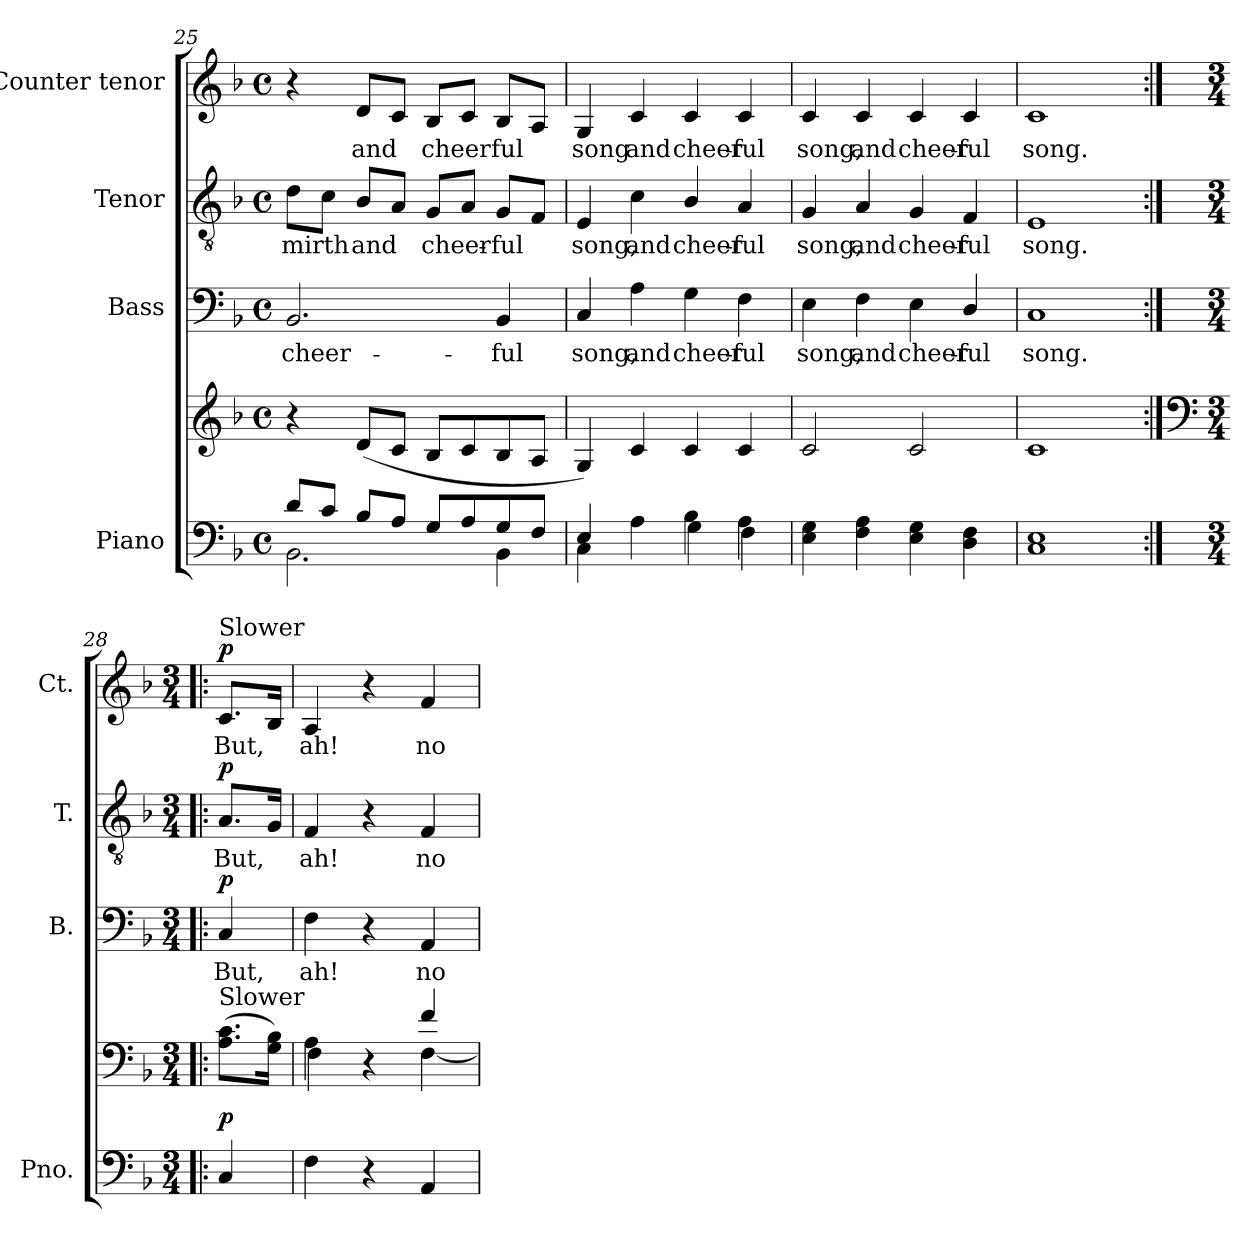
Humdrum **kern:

**kern	**kern	**dynam	**kern	**text	**dynam	**kern	**text	**dynam	**kern	**text	**dynam
*part4	*part4	*part4	*part3	*part3	*part3	*part2	*part2	*part2	*part1	*part1	*part1
*staff5	*staff4	*staff4/5	*staff3	*staff3	*staff3	*staff2	*staff2	*staff2	*staff1	*staff1	*staff1
*I"Piano	*	*	*I"Bass	*	*	*I"Tenor	*	*	*I"Counter tenor	*	*
*I'Pno.	*	*	*I'B.	*	*	*I'T.	*	*	*I'Ct.	*	*
!!LO:LB:g=z
*clefF4	*clefG2	*	*clefF4	*	*	*clefGv2	*	*	*clefG2	*	*
*	*	*	*	*	*	*ITrd7c12	*	*	*	*	*
*k[b-]	*k[b-]	*	*k[b-]	*	*	*k[b-]	*	*	*k[b-]	*	*
*F:	*F:	*	*F:	*	*	*F:	*	*	*F:	*	*
*M4/4	*M4/4	*	*M4/4	*	*	*M4/4	*	*	*M4/4	*	*
*met(c)	*met(c)	*	*met(c)	*	*	*met(c)	*	*	*met(c)	*	*
=25	=25	=25	=25	=25	=25	=25	=25	=25	=25	=25	=25
*^	*	*	*	*	*	*	*	*	*	*	*
!	!	!	!	!	!LO:LY:b:color=#000000	!	!	!	!	!	!	!
!	!	!	!	!	!	!	!	!LO:LY:b:color=#000000	!	!	!	!
8di/L	2.BB-i\	4r	.	2.BB-i/	cheer-	.	8Di\L	mirth	.	4r	.	.
8ci/J	.	.	.	.	.	.	8Ci\J	.	.	.	.	.
!	!	!	!	!	!	!	!	!LO:LY:b:color=#000000	!	!	!	!
!	!	!	!	!	!	!	!	!	!	!	!LO:LY:b:color=#000000	!
8B-i/L	.	(8di/L	.	.	.	.	8BB-i/L	and	.	8di/L	and	.
8Ai/J	.	8ci/J	.	.	.	.	8AAi/J	.	.	8ci/J	.	.
!	!	!	!	!	!	!	!	!LO:LY:b:color=#000000	!	!	!	!
!	!	!	!	!	!	!	!	!	!	!	!LO:LY:b:color=#000000	!
8Gi/L	.	8B-i/L	.	.	.	.	8GGi/L	cheer-	.	8B-i/L	cheer	.
8Ai/	.	8ci/	.	.	.	.	8AAi/J	.	.	8ci/J	.	.
!	!	!	!	!	!LO:LY:b:color=#000000	!	!	!	!	!	!	!
!	!	!	!	!	!	!	!	!LO:LY:b:color=#000000	!	!	!	!
!	!	!	!	!	!	!	!	!	!	!	!LO:LY:b:color=#000000	!
8Gi/	4BB-i\	8B-i/	.	4BB-i/	-ful	.	8GGi/L	-ful	.	8B-i/L	ful	.
8Fi/J	.	8Ai/J	.	.	.	.	8FFi/J	.	.	8Ai/J	.	.
=26	=26	=26	=26	=26	=26	=26	=26	=26	=26	=26	=26	=26
!	!	!	!	!	!LO:LY:b:color=#000000	!	!	!	!	!	!	!
!	!	!	!	!	!	!	!	!LO:LY:b:color=#000000	!	!	!	!
!	!	!	!	!	!	!	!	!	!	!	!LO:LY:b:color=#000000	!
4Ei/	4Ci\	4Gi/)	.	4Ci/	song,	.	4EEi/	song,	.	4Gi/	song	.
!	!	!	!	!	!LO:LY:b:color=#000000	!	!	!	!	!	!	!
!	!	!	!	!	!	!	!	!LO:LY:b:color=#000000	!	!	!	!
!	!	!	!	!	!	!	!	!	!	!	!LO:LY:b:color=#000000	!
4ryy	4Ai\	4ci/	.	4Ai\	and	.	4Ci\	and	.	4ci/	and	.
!	!	!	!	!	!LO:LY:b:color=#000000	!	!	!	!	!	!	!
!	!	!	!	!	!	!	!	!LO:LY:b:color=#000000	!	!	!	!
!	!	!	!	!	!	!	!	!	!	!	!LO:LY:b:color=#000000	!
4B-i\	4Gi\	4ci/	.	4Gi\	cheer-	.	4BB-i/	cheer-	.	4ci/	cheer-	.
!	!	!	!	!	!LO:LY:b:color=#000000	!	!	!	!	!	!	!
!	!	!	!	!	!	!	!	!LO:LY:b:color=#000000	!	!	!	!
!	!	!	!	!	!	!	!	!	!	!	!LO:LY:b:color=#000000	!
4Ai\	4Fi\	4ci/	.	4Fi\	-ful	.	4AAi/	-ful	.	4ci/	-ful	.
*v	*v	*	*	*	*	*	*	*	*	*	*	*
=27	=27	=27	=27	=27	=27	=27	=27	=27	=27	=27	=27
*^	*	*	*	*	*	*	*	*	*	*	*
!	!	!	!	!	!LO:LY:b:color=#000000	!	!	!	!	!	!	!
*v	*v	*	*	*	*	*	*	*	*	*	*	*
*^	*	*	*	*	*	*	*	*	*	*	*
!	!	!	!	!	!	!	!	!LO:LY:b:color=#000000	!	!	!	!
*v	*v	*	*	*	*	*	*	*	*	*	*	*
*^	*	*	*	*	*	*	*	*	*	*	*
!	!	!	!	!	!	!	!	!	!	!	!LO:LY:b:color=#000000	!
*v	*v	*	*	*	*	*	*	*	*	*	*	*
4Ei\ 4Gi	2ci/	.	4Ei\	song,	.	4GGi/	song,	.	4ci/	song,	.
!	!	!	!	!LO:LY:b:color=#000000	!	!	!	!	!	!	!
!	!	!	!	!	!	!	!LO:LY:b:color=#000000	!	!	!	!
!	!	!	!	!	!	!	!	!	!	!LO:LY:b:color=#000000	!
4Fi\ 4Ai	.	.	4Fi\	and	.	4AAi/	and	.	4ci/	and	.
!	!	!	!	!LO:LY:b:color=#000000	!	!	!	!	!	!	!
!	!	!	!	!	!	!	!LO:LY:b:color=#000000	!	!	!	!
!	!	!	!	!	!	!	!	!	!	!LO:LY:b:color=#000000	!
4Ei\ 4Gi	2ci/	.	4Ei\	cheer-	.	4GGi/	cheer-	.	4ci/	cheer-	.
!	!	!	!	!LO:LY:b:color=#000000	!	!	!	!	!	!	!
!	!	!	!	!	!	!	!LO:LY:b:color=#000000	!	!	!	!
!	!	!	!	!	!	!	!	!	!	!LO:LY:b:color=#000000	!
4Di\ 4Fi	.	.	4Di/	-ful	.	4FFi/	-ful	.	4ci/	-ful	.
=28	=28	=28	=28	=28	=28	=28	=28	=28	=28	=28	=28
!	!	!	!	!LO:LY:b:color=#000000	!	!	!	!	!	!	!
!	!	!	!	!	!	!	!LO:LY:b:color=#000000	!	!	!	!
!	!	!	!	!	!	!	!	!	!	!LO:LY:b:color=#000000	!
1Ci 1Ei	1ci	.	1Ci	song.	.	1EEi	song.	.	1ci	song.	.
!!LO:PB:g=z
=28:|!|:	=28:|!|:	=28:|!|:	=28:|!|:	=28:|!|:	=28:|!|:	=28:|!|:	=28:|!|:	=28:|!|:	=28:|!|:	=28:|!|:	=28:|!|:
*	*clefF4	*	*	*	*	*	*	*	*	*	*
*M3/4	*M3/4	*	*M3/4	*	*	*M3/4	*	*	*M3/4	*	*
!	!	!	!	!LO:LY:b:color=#000000	!	!	!	!	!	!	!
!	!	!	!	!	!	!	!LO:LY:b:color=#000000	!	!	!	!
*	*MM80	*	*	*	*	*	*	*	*MM80	*	*
!	!	!	!	!	!	!	!	!	!LO:TX:a:t=Slower	!	!
!	!LO:TX:a:t=Slower	!	!	!	!	!	!	!	!	!	!
!	!	!	!	!	!	!	!	!	!	!LO:LY:b:color=#000000	!
4Ci/	(8.Ai\ 8.ciL	p	4Ci/	But,	p	8.AAi/L	But,	p	8.ci/L	But,	p
.	16Gi\ 16B-iJk)	.	.	.	.	16GGi/Jk	.	.	16B-i/Jk	.	.
=29	=29	=29	=29	=29	=29	=29	=29	=29	=29	=29	=29
*	*^	*	*	*	*	*	*	*	*	*	*
!	!	!	!	!	!LO:LY:b:color=#000000	!	!	!	!	!	!	!
!	!	!	!	!	!	!	!	!LO:LY:b:color=#000000	!	!	!	!
!	!	!	!	!	!	!	!	!	!	!	!LO:LY:b:color=#000000	!
4Fi\	4Ai\	4Fi\	.	4Fi\	ah!	.	4FFi/	ah!	.	4Ai/	ah!	.
4r	4r	4ryy	.	4r	.	.	4r	.	.	4r	.	.
!	!	!	!	!	!LO:LY:b:color=#000000	!	!	!	!	!	!	!
!	!	!	!	!	!	!	!	!LO:LY:b:color=#000000	!	!	!	!
!	!	!	!	!	!	!	!	!	!	!	!LO:LY:b:color=#000000	!
4AAi/	4fi/	[4Fi\	.	4AAi/	no	.	4FFi/	no	.	4fi/	no	.
*	*v	*v	*	*	*	*	*	*	*	*	*	*
=	=	=	=	=	=	=	=	=	=	=	=
*-	*-	*-	*-	*-	*-	*-	*-	*-	*-	*-	*-
